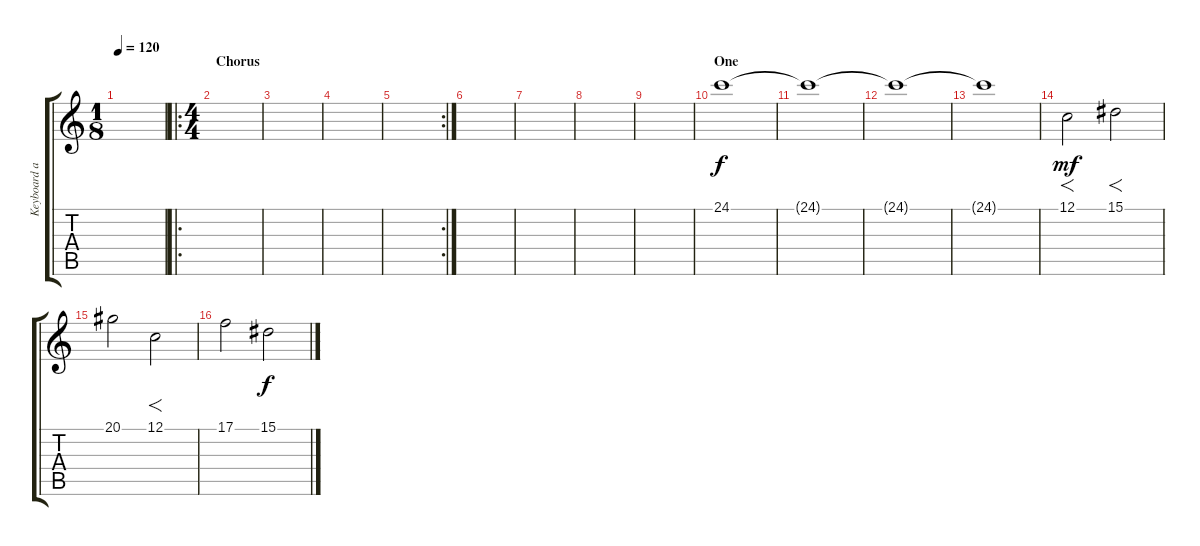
\track ("Keyboard and Solo" "Keyboard a") {instrument stringensemble1}
\staff {score tabs}
\tuning (C4 G3 Eb3 Bb2 F2 C2) {hide}
\ts (1 8)
\tempo 120
\clef g2
\ks c
|
\ro
\ts (4 4)
\section ("" "Chorus")
|
|
|
\rc 2
|
|
|
|
|
\section ("" "One")
24.1.1 |
24.1{t}.1 |
24.1{t}.1 |
24.1{t}.1 |
12.1.2{f dy mf} 15.1.2{f} |
20.1.2 12.1.2{f} |
17.1.2 15.1.2{dy f}
